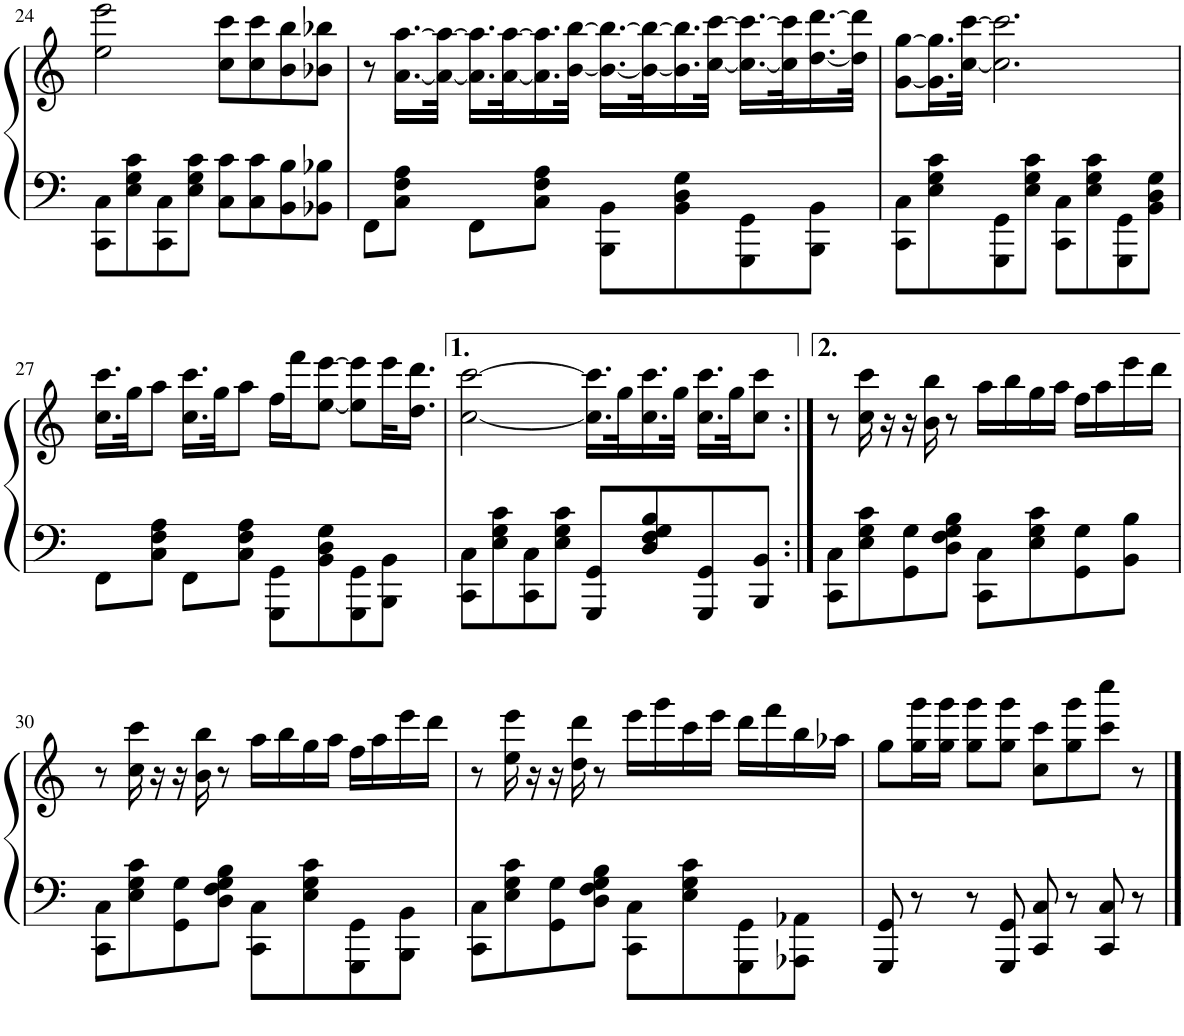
**kern	**kern
*part1	*part1
*staff2	*staff1
*I"Piano	*
*I'Pno.	*
!!LO:PB:g=z
*clefF4	*clefG2
*k[]	*k[]
*M4/4	*M4/4
*met(c)	*met(c)
=24	=24
8CC\ 8C\L	2ee\ 2eee\
8E\ 8G\ 8c\	.
8CC\ 8C\	.
8E\ 8G\ 8c\J	.
8C\ 8c\L	8cc\ 8ccc\L
8C\ 8c\	8cc\ 8ccc\
8BB\ 8B\	8b\ 8bb\
8BB-X\ 8B-X\J	8b-X\ 8bb-X\J
=25	=25
8FF\L	8r
8C\ 8F\ 8A\J	[16.a\ [16.aa\LL
.	32a\_ 32aa\_JJk
8FF\L	16.a\] 16.aa\]LL
.	[32a\ [32aa\K
8C\ 8F\ 8A\J	16.a\] 16.aa\]
.	[32b\ [32bb\JJk
8BBB\ 8BB\L	16.b\_ 16.bb\_LL
.	32b\_ 32bb\_K
8BB\ 8D\ 8G\	16.b\] 16.bb\]
.	[32cc\ [32ccc\JJk
8GGG\ 8GG\	16.cc\_ 16.ccc\_LL
.	32cc\] 32ccc\]K
8BBB\ 8BB\J	[16.dd\ [16.ddd\
.	32dd\] 32ddd\]JJk
=26	=26
8CC\ 8C\L	[8g\ [8gg\L
8E\ 8G\ 8c\	16.g\] 16.gg\]L
.	[32cc\ [32ccc\JJk
8GGG\ 8GG\	2.cc\] 2.ccc\]
8E\ 8G\ 8c\J	.
8CC\ 8C\L	.
8E\ 8G\ 8c\	.
8GGG\ 8GG\	.
8BB\ 8D\ 8G\J	.
!!LO:LB:g=z
=27	=27
8FF\L	16.cc\ 16.ccc\LL
.	32gg\JK
8C\ 8F\ 8A\J	8aa\J
8FF\L	16.cc\ 16.ccc\LL
.	32gg\JK
8C\ 8F\ 8A\J	8aa\J
8GGG\ 8GG\L	16ff\LL
.	16fff\J
8BB\ 8D\ 8G\	[8ee\ [8eee\J
8GGG\ 8GG\	8ee\] 8eee\]L
8BBB\ 8BB\J	32eee\KL
.	16.dd\ 16.ddd\JJ
=28	=28
8CC\ 8C\L	[2cc\ [2ccc\
8E\ 8G\ 8c\	.
8CC\ 8C\	.
8E\ 8G\ 8c\J	.
8GGG/ 8GG/L	16.cc\] 16.ccc\]LL
.	32gg\K
8D/ 8F/ 8G/ 8B/	16.cc\ 16.ccc\
.	32gg\JJk
8GGG/ 8GG/	16.cc\ 16.ccc\LL
.	32gg\JK
8BBB/ 8BB/J	8cc\ 8ccc\J
=29:|!	=29:|!
8CC\ 8C\L	8r
8E\ 8G\ 8c\	16cc\ 16ccc\
.	16r
8GG\ 8G\	16r
.	16b\ 16bb\
8D\ 8F\ 8G\ 8B\J	8r
8CC\ 8C\L	16aa\LL
.	16bb\
8E\ 8G\ 8c\	16gg\
.	16aa\JJ
8GG\ 8G\	16ff\LL
.	16aa\
8BB\ 8B\J	16eee\
.	16ddd\JJ
!!LO:LB:g=z
=30	=30
8CC\ 8C\L	8r
8E\ 8G\ 8c\	16cc\ 16ccc\
.	16r
8GG\ 8G\	16r
.	16b\ 16bb\
8D\ 8F\ 8G\ 8B\J	8r
8CC\ 8C\L	16aa\LL
.	16bb\
8E\ 8G\ 8c\	16gg\
.	16aa\JJ
8GGG\ 8GG\	16ff\LL
.	16aa\
8BBB\ 8BB\J	16eee\
.	16ddd\JJ
=31	=31
8CC\ 8C\L	8r
8E\ 8G\ 8c\	16ee\ 16eee\
.	16r
8GG\ 8G\	16r
.	16dd\ 16ddd\
8D\ 8F\ 8G\ 8B\J	8r
8CC\ 8C\L	16eee\LL
.	16ggg\
8E\ 8G\ 8c\	16ccc\
.	16eee\JJ
8GGG\ 8GG\	16ddd\LL
.	16fff\
8AAA-X\ 8AA-X\J	16bb\
.	16aa-X\JJ
=32	=32
8GGG/ 8GG/	8gg\L
8r	16gg\ 16ggg\L
.	16gg\ 16ggg\JJ
8r	8gg\ 8ggg\L
8GGG/ 8GG/	8gg\ 8ggg\J
8CC/ 8C/	8cc\ 8ccc\L
8r	8gg\ 8ggg\
8CC/ 8C/	8ccc\ 8cccc\J
8r	8r
==	==
*-	*-
